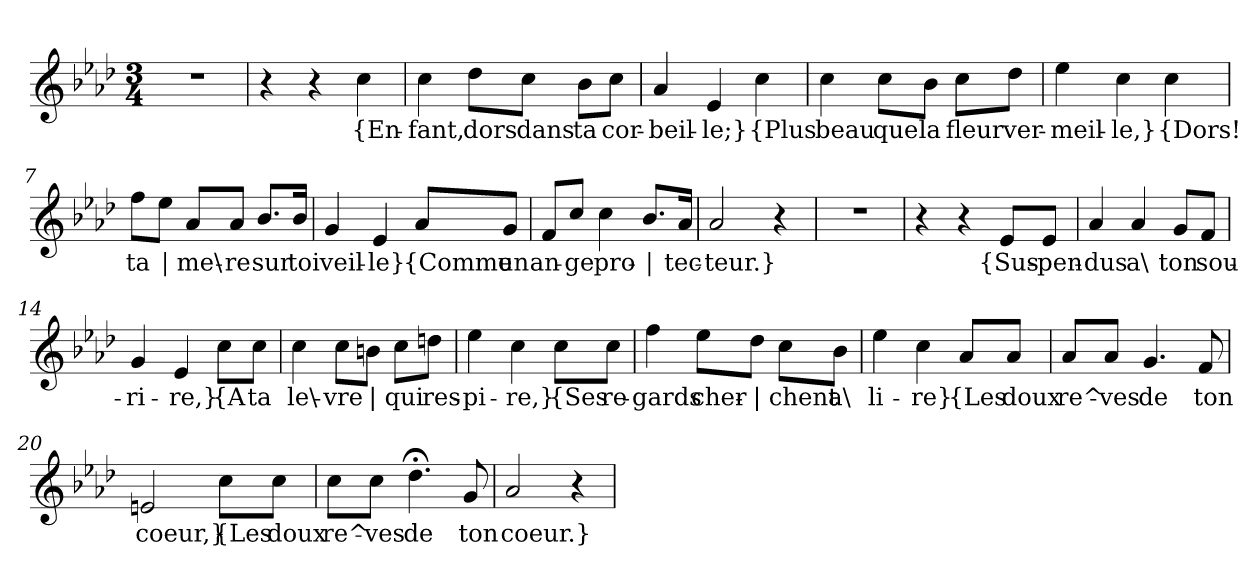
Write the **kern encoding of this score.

**kern	**text
*part1	*part1
*staff1	*staff1
*clefG2	*
*k[b-e-a-d-]	*
*M3/4	*
=1	=1
2.r	.
=2	=2
4r	.
4r	.
!	!LO:LY:b
4cc\	{En-
=3	=3
!	!LO:LY:b
4cc\	-fant,
!	!LO:LY:b
8dd-\L	dors
!	!LO:LY:b
8cc\J	dans
!	!LO:LY:b
8b-\L	ta
!	!LO:LY:b
8cc\J	cor-
=4	=4
!	!LO:LY:b
4a-/	-beil-
!	!LO:LY:b
4e-/	-le;}
!	!LO:LY:b
4cc\	{Plus
=5	=5
!	!LO:LY:b
4cc\	beau
!	!LO:LY:b
8cc\L	que
!	!LO:LY:b
8b-\J	la
!	!LO:LY:b
8cc\L	fleur
!	!LO:LY:b
8dd-\J	ver-
=6	=6
!	!LO:LY:b
4ee-\	-meil-
!	!LO:LY:b
4cc\	-le,}
!	!LO:LY:b
4cc\	{Dors!
!!LO:LB:g=z
=7	=7
!	!LO:LY:b
8ff\L	ta
!	!LO:LY:b
8ee-\J	|
!	!LO:LY:b
8a-/L	me\-
!	!LO:LY:b
8a-/J	-re
!	!LO:LY:b
8.b-/L	sur
!	!LO:LY:b
16b-/Jk	toi
=8	=8
!	!LO:LY:b
4g/	veil-
!	!LO:LY:b
4e-/	-le}
!	!LO:LY:b
8a-/L	{Comme
!	!LO:LY:b
8g/J	un
=9	=9
!	!LO:LY:b
8f/L	an-
!	!LO:LY:b
8cc/J	-ge
!	!LO:LY:b
4cc\	pro-
!	!LO:LY:b
8.b-/L	|
!	!LO:LY:b
16a-/Jk	-tec-
=10	=10
!	!LO:LY:b
2a-/	-teur.}
4r	.
=11	=11
2.r	.
=12	=12
4r	.
4r	.
!	!LO:LY:b
8e-/L	{Sus-
!	!LO:LY:b
8e-/J	-pen-
!!LO:LB:g=z
=13	=13
!	!LO:LY:b
4a-/	-dus
!	!LO:LY:b
4a-/	a\
!	!LO:LY:b
8g/L	ton
!	!LO:LY:b
8f/J	sou-
=14	=14
!	!LO:LY:b
4g/	-ri-
!	!LO:LY:b
4e-/	-re,}
!	!LO:LY:b
8cc\L	{A
!	!LO:LY:b
8cc\J	ta
=15	=15
!	!LO:LY:b
4cc\	le\-
!	!LO:LY:b
8cc\L	-vre
!	!LO:LY:b
8bn\J	|
!	!LO:LY:b
8cc\L	qui
!	!LO:LY:b
8ddn\J	res-
=16	=16
!	!LO:LY:b
4ee-\	-pi-
!	!LO:LY:b
4cc\	-re,}
!	!LO:LY:b
8cc\L	{Ses
!	!LO:LY:b
8cc\J	re-
=17	=17
!	!LO:LY:b
4ff\	-gards
!	!LO:LY:b
8ee-\L	cher-
!	!LO:LY:b
8dd-\J	|
!	!LO:LY:b
8cc\L	-chent
!	!LO:LY:b
8b-\J	a\
!!LO:LB:g=z
=18	=18
!	!LO:LY:b
4ee-\	li-
!	!LO:LY:b
4cc\	-re}
!	!LO:LY:b
8a-/L	{Les
!	!LO:LY:b
8a-/J	doux
=19	=19
!	!LO:LY:b
8a-/L	re^-
!	!LO:LY:b
8a-/J	-ves
!	!LO:LY:b
4.g/	de
!	!LO:LY:b
8f/	ton
=20	=20
!	!LO:LY:b
2en/	coeur,}
!	!LO:LY:b
8cc\L	{Les
!	!LO:LY:b
8cc\J	doux
=21	=21
!	!LO:LY:b
8cc\L	re^-
!	!LO:LY:b
8cc\J	-ves
!	!LO:LY:b
4.dd-;<\	de
!	!LO:LY:b
8g/	ton
=22	=22
!	!LO:LY:b
2a-/	coeur.}
4r	.
=	=
*-	*-
